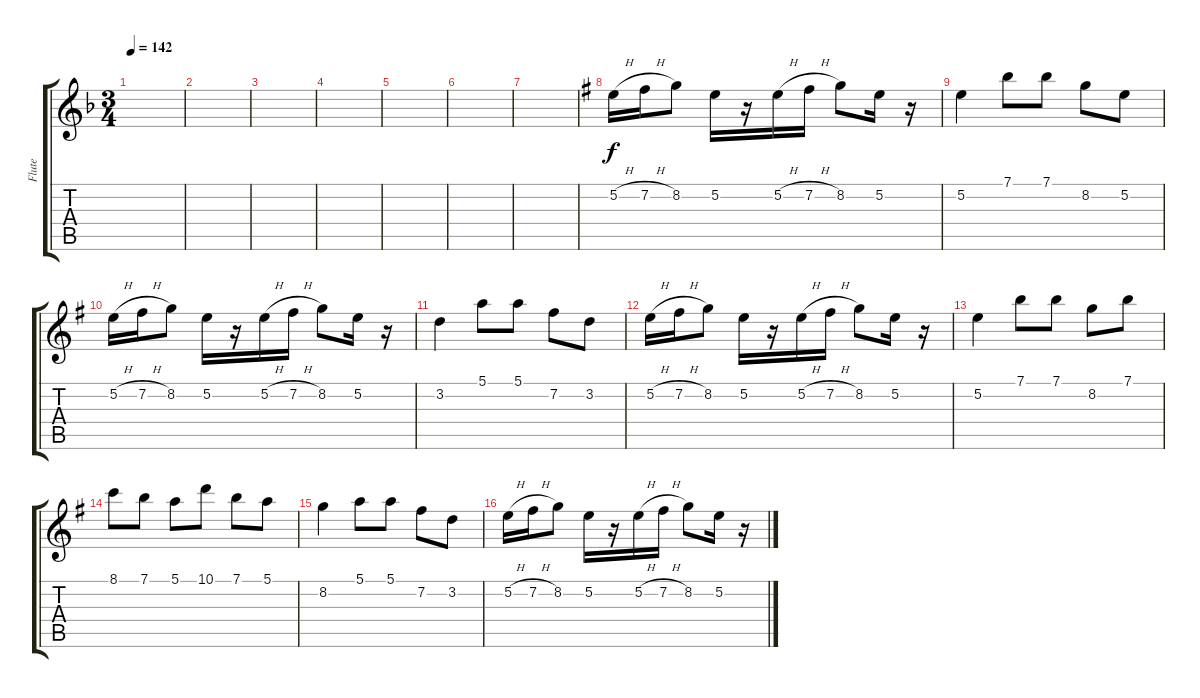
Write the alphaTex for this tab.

\track ("Flute" "Flute") {instrument flute}
\staff {score tabs}
\tuning (E5 B4 G4 D4 A3 E3) {hide}
\ts (3 4)
\tempo 142
\clef g2
\ks dminor
|
|
|
|
|
|
|
\ks eminor
5.2{h}.16 7.2{h}.16 8.2.8 5.2.16 r.16 5.2{h}.16 7.2{h}.16 8.2.8 5.2.16 r.16 |
5.2.4 7.1.8 7.1.8 8.2.8 5.2.8 |
5.2{h}.16 7.2{h}.16 8.2.8 5.2.16 r.16 5.2{h}.16 7.2{h}.16 8.2.8 5.2.16 r.16 |
3.2.4 5.1.8 5.1.8 7.2.8 3.2.8 |
5.2{h}.16 7.2{h}.16 8.2.8 5.2.16 r.16 5.2{h}.16 7.2{h}.16 8.2.8 5.2.16 r.16 |
5.2.4 7.1.8 7.1.8 8.2.8 7.1.8 |
8.1.8 7.1.8 5.1.8 10.1.8 7.1.8 5.1.8 |
8.2.4 5.1.8 5.1.8 7.2.8 3.2.8 |
5.2{h}.16 7.2{h}.16 8.2.8 5.2.16 r.16 5.2{h}.16 7.2{h}.16 8.2.8 5.2.16 r.16
